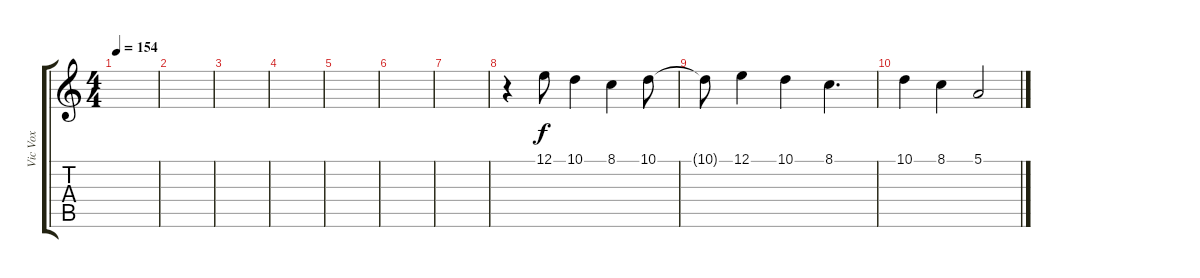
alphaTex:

\track ("Vic Vox" "Vic Vox") {instrument tenorsax}
\staff {score tabs}
\tuning (E4 B3 G3 D3 A2 E2) {hide}
\ts (4 4)
\tempo 154
\clef g2
\ks c
|
|
|
|
|
|
|
r.4 12.1.8 10.1.4 8.1.4 10.1.8 |
10.1{t}.8 12.1.4 10.1.4 8.1.4{d} |
10.1.4 8.1.4 5.1.2
